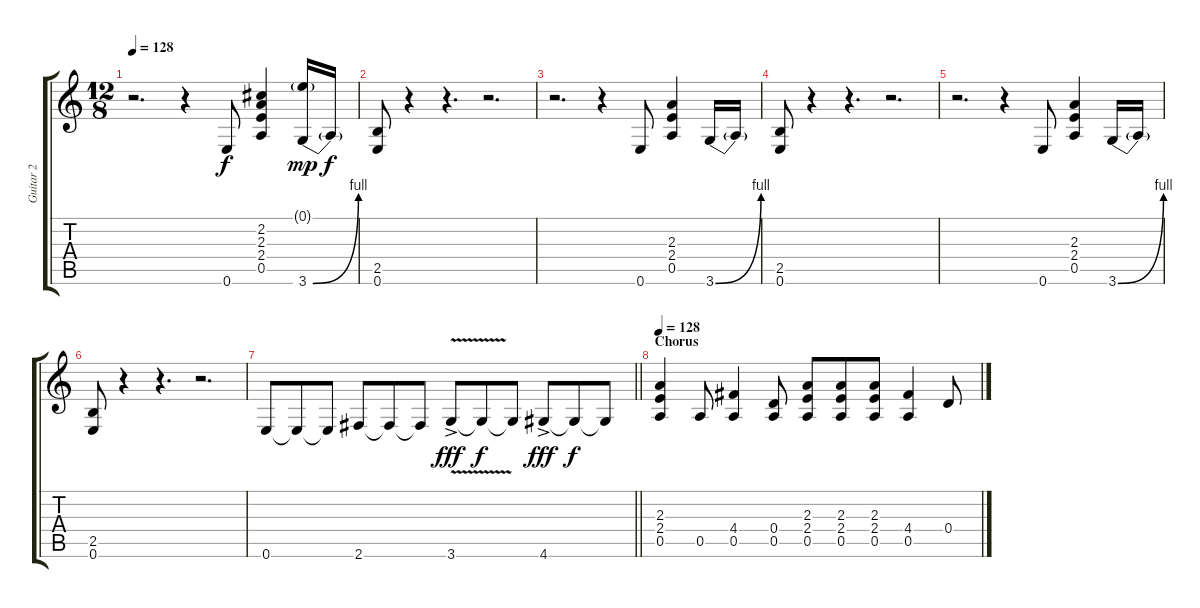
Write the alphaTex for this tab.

\track ("Guitar 2" "Guitar 2") {instrument overdrivenguitar}
\staff {score tabs}
\tuning (E4 B3 G3 D3 A2 E2) {hide}
\ts (12 8)
\tempo 128
\clef g2
\ks c
r.2{d dy f} r.4 0.6.8 (2.2 2.3 2.4 0.5).4 (0.1{g} 3.6{be (bend 0 0 60 4)}).16{dy mp} 3.6{t}.16{dy f} |
(2.5 0.6).8 r.4 r.4{d} r.2{d} |
r.2{d} r.4 0.6.8 (2.3 2.4 0.5).4 3.6{be (bend 0 0 60 4)}.16 3.6{t}.16 |
(2.5 0.6).8 r.4 r.4{d} r.2{d} |
r.2{d} r.4 0.6.8 (2.3 2.4 0.5).4 3.6{be (bend 0 0 60 4)}.16 3.6{t}.16 |
(2.5 0.6).8 r.4 r.4{d} r.2{d} |
\barLineRight lightlight
0.6.8 0.6{t}.8 0.6{t}.8 2.6.8 2.6{t}.8 2.6{t}.8 3.6{v ac}.8{dy fff} 3.6{t}.8{dy f} 3.6{t}.8 4.6{ac}.8{dy fff} 4.6{t}.8{dy f} 4.6{t}.8 |
\section ("" "Chorus")
\tempo 128
(2.3 2.4 0.5).4 0.5.8 (4.4 0.5).4 (0.4 0.5).8 (2.3 2.4 0.5).8 (2.3 2.4 0.5).8 (2.3 2.4 0.5).8 (4.4 0.5).4 0.4.8
